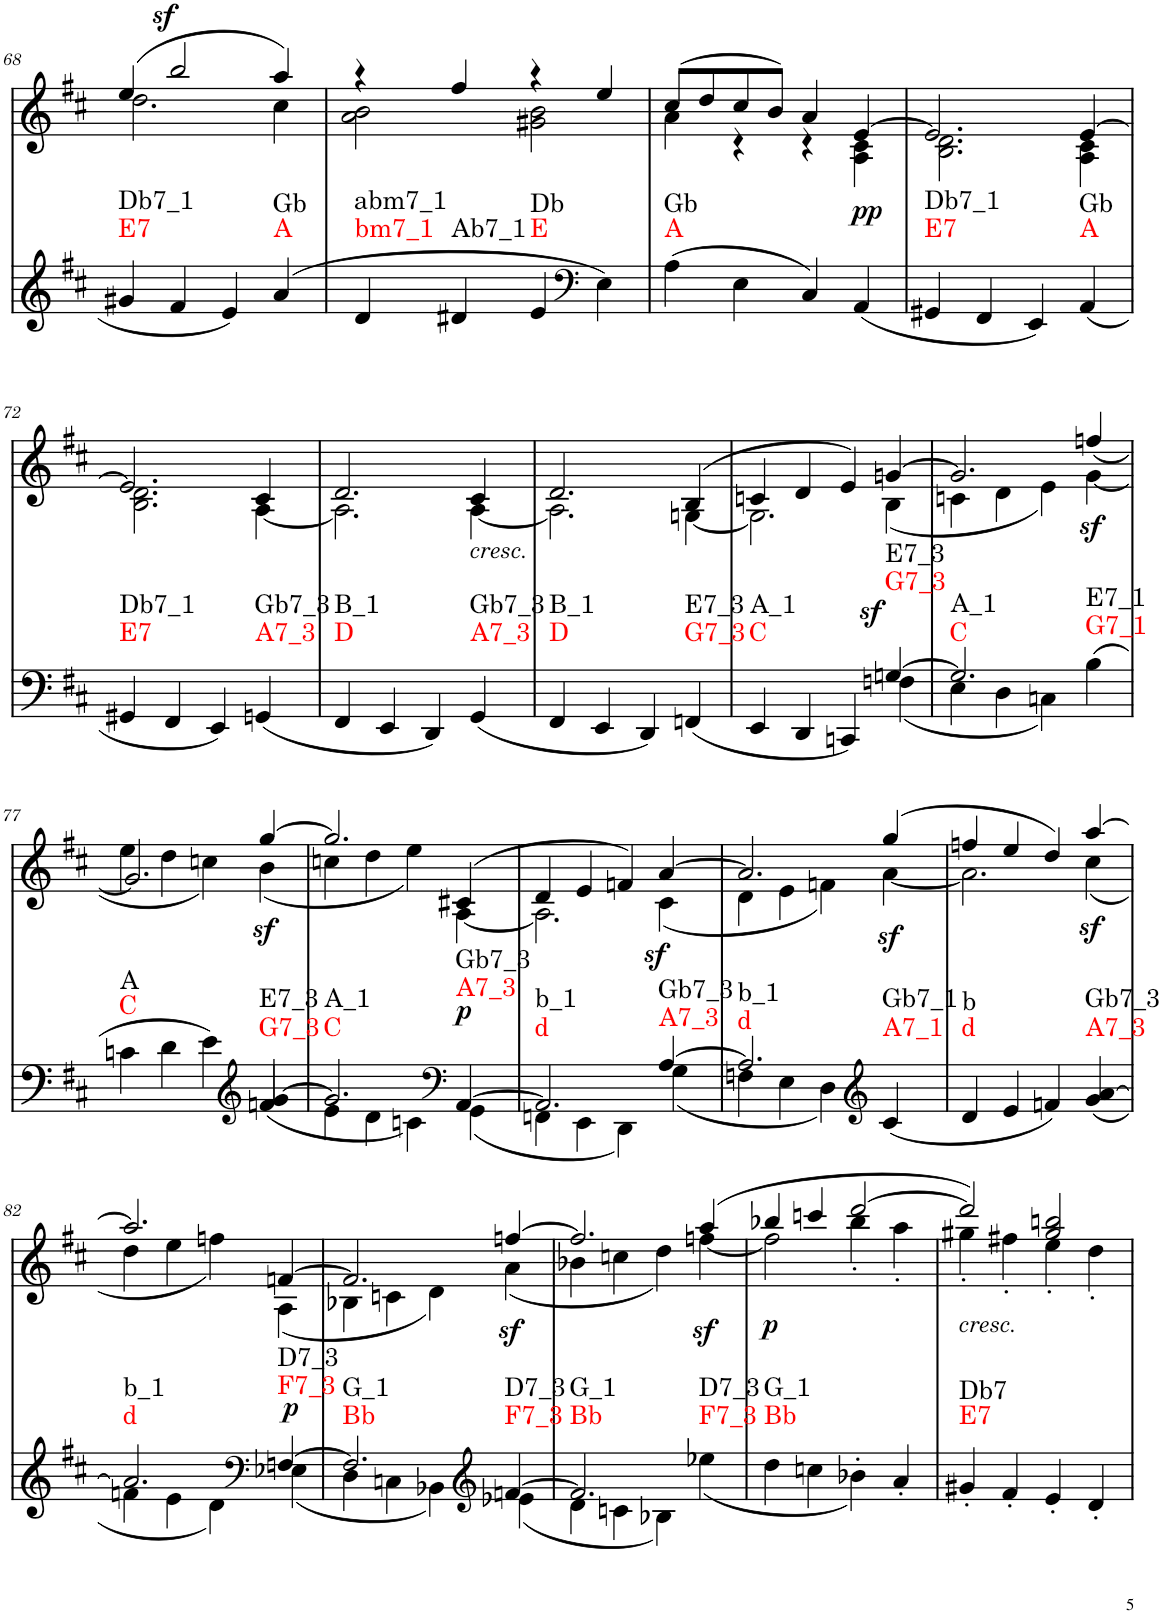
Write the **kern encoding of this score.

**kern	**dynam	**harte	**kern	**text	**dynam
*part2	*part2	*part2	*part1	*part1	*part1
*staff2	*staff2	*	*staff1	*staff1	*staff1
*I"piano	*	*	*I"piano	*	*
*I'Pno	*	*	*I'Pno	*	*
!!LO:PB:g=z
*clefG2	*	*	*clefG2	*	*
*k[f#c#]	*	*	*k[f#c#]	*	*
*D:	*	*	*D:	*	*
*M4/4	*	*	*M4/4	*	*
=68	=68	=68	=68	=68	=68
*	*	*	*^	*	*
!	!	!LO:H:n=1:kt=E7	!	!	!	!
!	!	!LO:H:n=2:kt=Db7_1	!	!	!	!
4g#X/	.	N N	(4ee/	2.dd\	.	.
!	!	!	!	!	!	!LO:DY:a
4f#/	.	.	2bb/	.	.	sf
4e/	.	.	.	.	.	.
!	!	!LO:H:n=1:kt=A	!	!	!	!
!	!	!LO:H:n=2:kt=Gb	!	!	!	!
(>4a/	.	N N	4aa/)	4cc#\	.	.
=69	=69	=69	=69	=69	=69	=69
!	!	!LO:H:n=1:kt=bm7_1	!	!	!	!
!	!	!LO:H:n=2:kt=abm7_1	!	!	!	!
4d/	.	N N	4r	2a\ 2b\	.	.
!	!	!LO:H:kt=Ab7_1	!	!	!	!
4d#X/	.	N	4ff#/	.	.	.
!	!	!LO:H:n=1:kt=E	!	!	!	!
!	!	!LO:H:n=2:kt=Db	!	!	!	!
4e/	.	N N	4r	2g#X\ 2b\	.	.
*clefF4	*	*	*	*	*	*
4E\)	.	.	4ee/	.	.	.
=70	=70	=70	=70	=70	=70	=70
!	!	!LO:H:n=1:kt=A	!	!	!	!
!	!	!LO:H:n=2:kt=Gb	!	!	!	!
(4A\	.	N N	(8cc#/L	4a\	.	.
.	.	.	8dd/	.	.	.
4E\	.	.	8cc#/	4r	.	.
.	.	.	8b/J)	.	.	.
4C#/)	.	.	4a/	4r	.	.
!	!LO:DY:a	!	!	!	!LO:LY:b	!
(4AA/	pp	.	[4e/	4A\ 4c#\	pp	.
=71	=71	=71	=71	=71	=71	=71
!	!	!LO:H:n=1:kt=E7	!	!	!	!
!	!	!LO:H:n=2:kt=Db7_1	!	!	!	!
4GG#X/	.	N N	2.e/]	2.B\ 2.d\	.	.
4FF#/	.	.	.	.	.	.
4EE/)	.	.	.	.	.	.
!	!	!LO:H:n=1:kt=A	!	!	!	!
!	!	!LO:H:n=2:kt=Gb	!	!	!	!
(4AA/	.	N N	[4e/	4A\ 4c#\	.	.
!!LO:LB:g=z	!!
=72	=72	=72	=72	=72	=72	=72
!	!	!LO:H:n=1:kt=E7	!	!	!	!
!	!	!LO:H:n=2:kt=Db7_1	!	!	!	!
4GG#X/	.	N N	2.e/]	2.B\ 2.d\	.	.
4FF#/	.	.	.	.	.	.
4EE/)	.	.	.	.	.	.
!	!	!LO:H:n=1:kt=A7_3	!	!	!	!
!	!	!LO:H:n=2:kt=Gb7_3	!	!	!	!
(4GGn/	.	N N	4c#/	[4A\	.	.
=73	=73	=73	=73	=73	=73	=73
!	!	!LO:H:n=1:kt=D	!	!	!LO:LY:b	!
!	!	!LO:H:n=2:kt=B_1	!	!	!	!
4FF#/	.	N N	2.d/	2.A\]	<	.
4EE/	.	.	.	.	.	.
4DD/)	.	.	.	.	.	.
!	!	!LO:H:n=1:kt=A7_3	!LO:TX:b:i:t=cresc.	!	!	!
!	!	!LO:H:n=2:kt=Gb7_3	!	!	!	!
(4GG/	.	N N	4c#/	[4A\	.	.
=74	=74	=74	=74	=74	=74	=74
!	!	!LO:H:n=1:kt=D	!	!	!	!
!	!	!LO:H:n=2:kt=B_1	!	!	!	!
4FF#/	.	N N	2.d/	2.A\]	.	.
4EE/	.	.	.	.	.	.
4DD/)	.	.	.	.	.	.
!	!	!LO:H:n=1:kt=G7_3	!	!	!	!
!	!	!LO:H:n=2:kt=E7_3	!	!	!	!
(4FFn/	.	N N	(4B/	[4Gn\	.	.
=75	=75	=75	=75	=75	=75	=75
*^	*	*	*	*	*	*
!	!	!	!LO:H:n=1:kt=C	!	!	!	!
!	!	!	!LO:H:n=2:kt=A_1	!	!	!	!
2.ryy	4EE/	.	N N	4cn/	2.G\]	.	.
.	4DD/	.	.	4d/	.	.	.
.	4CCn/)	.	.	4e/)	.	.	.
!	!	!LO:DY:a	!LO:H:n=1:kt=G7_3	!	!	!	!
!	!	!	!LO:H:n=2:kt=E7_3	!	!	!	!
(4Fn\	[4Gn/	sf	N N	[4gn/	(4B\	.	.
=76	=76	=76	=76	=76	=76	=76	=76
!	!	!	!LO:H:n=1:kt=C	!	!	!	!
!	!	!	!LO:H:n=2:kt=A_1	!	!	!	!
2.G/]	4E\	.	N N	2.g/]	4cn\	.	.
.	4D\	.	.	.	4d\	.	.
.	4Cn\)	.	.	.	4e\)	.	.
!	!	!	!LO:H:n=1:kt=G7_1	!	!	!LO:LY:b	!LO:DY:b
!	!	!	!LO:H:n=2:kt=E7_1	!	!	!	!
(4B\	4ryy	.	N N	(4ffn/	[4g\	sf	sf
!!LO:LB:g=z	!!
=77	=77	=77	=77	=77	=77	=77	=77
!	!	!	!LO:H:n=1:kt=C	!	!	!	!
!	!	!	!LO:H:n=2:kt=A	!	!	!	!
4cn\	2.ryy	.	N N	2.g/]	4ee\	.	.
4d\	.	.	.	.	4dd\	.	.
4e\)	.	.	.	.	4ccn\)	.	.
*clefG2	*	*	*	*	*	*	*
!	!	!	!LO:H:n=1:kt=G7_3	!	!	!	!LO:DY:b
!	!	!	!LO:H:n=2:kt=E7_3	!	!	!	!
(<4fn/	[4g/	.	N N	[4gg/	(4b\	.	sf
=78	=78	=78	=78	=78	=78	=78	=78
!	!	!	!LO:H:n=1:kt=C	!	!	!	!
!	!	!	!LO:H:n=2:kt=A_1	!	!	!	!
2.g/]	4e\	.	N N	4ccn\	2.gg/]	.	.
.	4d\	.	.	4dd\	.	.	.
.	4cn\)	.	.	4ee\)	.	.	.
*clefF4	*	*	*	*	*	*	*
!	!	!LO:DY:a	!LO:H:n=1:kt=A7_3	!	!	!	!
!	!	!	!LO:H:n=2:kt=Gb7_3	!	!	!	!
[4AA/	(4GG\	p	N N	(4c#X/	[4A\	.	.
=79	=79	=79	=79	=79	=79	=79	=79
!	!	!	!LO:H:n=1:kt=d	!	!	!	!
!	!	!	!LO:H:n=2:kt=b_1	!	!	!	!
2.AA/]	4FFn\	.	N N	4d/	2.A\]	.	.
.	4EE\	.	.	4e/	.	.	.
.	4DD\)	.	.	4fn/)	.	.	.
!	!	!	!LO:H:n=1:kt=A7_3	!	!	!	!LO:DY:b
!	!	!	!LO:H:n=2:kt=Gb7_3	!	!	!	!
[4A/	(4G\	.	N N	[4a/	(4c#\	.	sf
=80	=80	=80	=80	=80	=80	=80	=80
!	!	!	!LO:H:n=1:kt=d	!	!	!	!
!	!	!	!LO:H:n=2:kt=b_1	!	!	!	!
2.A/]	4Fn\	.	N N	2.a/]	4d\	.	.
.	4E\	.	.	.	4e\	.	.
.	4D\)	.	.	.	4fn\)	.	.
*clefG2	*	*	*	*	*	*	*
!	!	!	!LO:H:n=1:kt=A7_1	!	!	!	!LO:DY:b
!	!	!	!LO:H:n=2:kt=Gb7_1	!	!	!	!
4ryy	(4c#/	.	N N	(4gg/	[4a\	.	sf
=81	=81	=81	=81	=81	=81	=81	=81
!	!	!	!LO:H:n=1:kt=d	!	!	!	!
!	!	!	!LO:H:n=2:kt=b	!	!	!	!
*v	*v	*	*	*	*	*	*
4d/	.	N N	4ffn/	2.a\]	.	.
4e/	.	.	4ee/	.	.	.
4fn/)	.	.	4dd/)	.	.	.
!	!	!LO:H:n=1:kt=A7_3	!	!	!	!LO:DY:b
!	!	!LO:H:n=2:kt=Gb7_3	!	!	!	!
(4g/ [4a/	.	N N	[4aa/	(4cc#\	.	sf
!!LO:LB:g=z	!!
=82	=82	=82	=82	=82	=82	=82
*^	*	*	*	*	*	*
!	!	!	!LO:H:n=1:kt=d	!	!	!	!
!	!	!	!LO:H:n=2:kt=b_1	!	!	!	!
2.a/]	4fn\	.	N N	2.aa/]	4dd\	.	.
.	4e\	.	.	.	4ee\	.	.
.	4d\)	.	.	.	4ffn\)	.	.
*clefF4	*	*	*	*	*	*	*
!	!	!LO:DY:a	!LO:H:n=1:kt=F7_3	!	!	!LO:LY:b	!
!	!	!	!LO:H:n=2:kt=D7_3	!	!	!	!
[4Fn/	(4E-X\	p	N N	[4fn/	(4A\	p	.
=83	=83	=83	=83	=83	=83	=83	=83
!	!	!	!LO:H:n=1:kt=Bb	!	!	!	!
!	!	!	!LO:H:n=2:kt=G_1	!	!	!	!
2.F/]	4D\	.	N N	2.f/]	4B-X\	.	.
.	4Cn\	.	.	.	4cn\	.	.
.	4BB-X\)	.	.	.	4d\)	.	.
*clefG2	*	*	*	*	*	*	*
!	!	!	!LO:H:n=1:kt=F7_3	!	!	!	!LO:DY:b
!	!	!	!LO:H:n=2:kt=D7_3	!	!	!	!
[4fn/	(4e-X\	.	N N	[4ffn/	(4a\	.	sf
=84	=84	=84	=84	=84	=84	=84	=84
!	!	!	!LO:H:n=1:kt=Bb	!	!	!	!
!	!	!	!LO:H:n=2:kt=G_1	!	!	!	!
2.f/]	4d\	.	N N	2.ff/]	4b-X\	.	.
.	4cn\	.	.	.	4ccn\	.	.
.	4B-X\)	.	.	.	4dd\)	.	.
!	!	!	!LO:H:n=1:kt=F7_3	!	!	!	!LO:DY:b
!	!	!	!LO:H:n=2:kt=D7_3	!	!	!	!
4ryy	(4ee-X\	.	N N	(4aa/	[4ffn\	.	sf
=85	=85	=85	=85	=85	=85	=85	=85
!	!	!	!LO:H:n=1:kt=Bb	!	!	!LO:LY:b	!LO:DY:b
!	!	!	!LO:H:n=2:kt=G_1	!	!	!	!
*v	*v	*	*	*	*	*	*
4dd\	.	N N	4bb-X/	2ff\]	p	p
4ccn\	.	.	4cccn/	.	.	.
4b-X'\)	.	.	[2ddd/	4bb-'\	.	.
4a'/	.	.	.	4aa'\	.	.
=86	=86	=86	=86	=86	=86	=86
!	!	!	!LO:TX:b:i:t=cresc.	!	!	!
!	!	!LO:H:n=1:kt=E7	!	!	!LO:LY:b	!
!	!	!LO:H:n=2:kt=Db7	!	!	!	!
4g#X'/	.	N N	2ddd/])	4gg#X'\	<	.
4f#'/	.	.	.	4ff#X'\	.	.
4e'/	.	.	2gg#/ 2bbn/	4ee'\	.	.
4d'/	.	.	.	4dd'\	.	.
*	*	*	*v	*v	*	*
=	=	=	=	=	=
*-	*-	*-	*-	*-	*-
